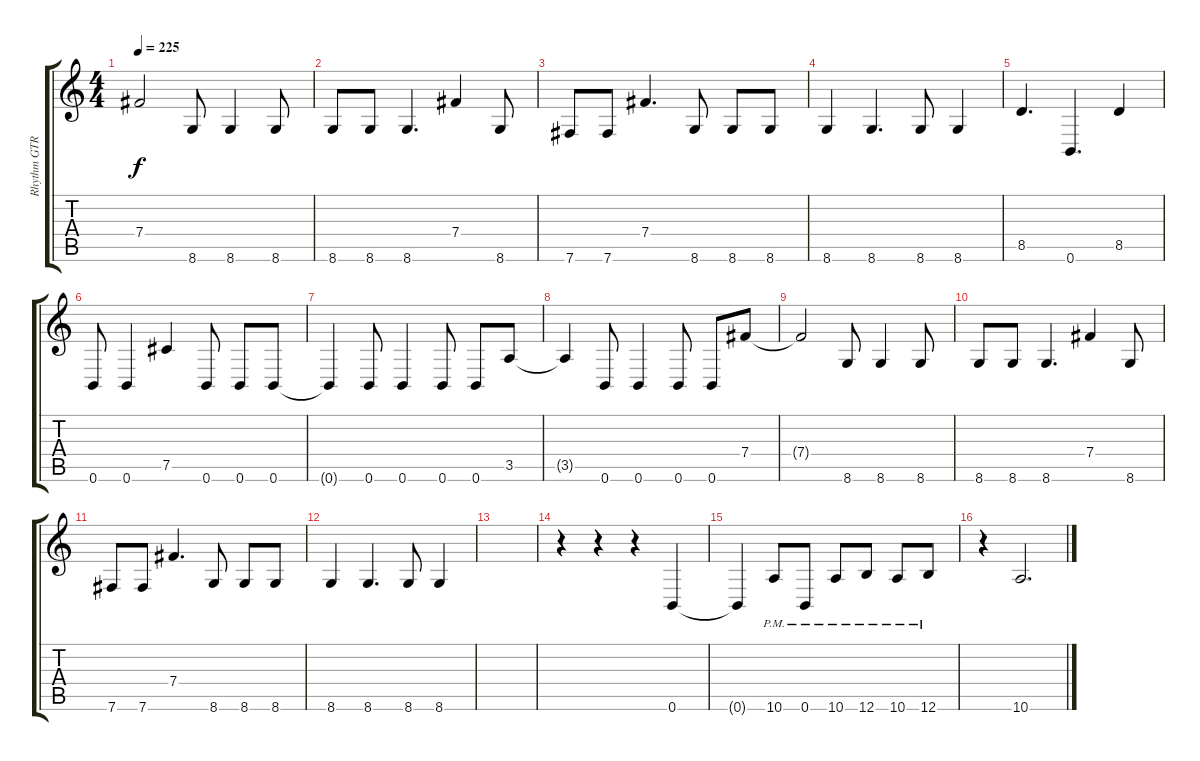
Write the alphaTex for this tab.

\track ("Rhythm GTR L" "Rhythm GTR") {instrument distortionguitar}
\staff {score tabs}
\tuning (Db4 Ab3 E3 B2 Gb2 B1) {hide}
\ts (4 4)
\tempo 225
\clef g2
\ks c
7.4{t}.2{dy f} 8.6.8 8.6.4 8.6.8 |
8.6.8 8.6.8 8.6.4{d} 7.4.4 8.6.8 |
7.6.8 7.6.8 7.4.4{d} 8.6.8 8.6.8 8.6.8 |
8.6.4 8.6.4{d} 8.6.8 8.6.4 |
8.5.4{d} 0.6.4{d} 8.5.4 |
0.6.8 0.6.4 7.5.4 0.6.8 0.6.8 0.6.8 |
0.6{t}.4 0.6.8 0.6.4 0.6.8 0.6.8 3.5.8 |
3.5{t}.4 0.6.8 0.6.4 0.6.8 0.6.8 7.4.8 |
7.4{t}.2 8.6.8 8.6.4 8.6.8 |
8.6.8 8.6.8 8.6.4{d} 7.4.4 8.6.8 |
7.6.8 7.6.8 7.4.4{d} 8.6.8 8.6.8 8.6.8 |
8.6.4 8.6.4{d} 8.6.8 8.6.4 |
|
r.4 r.4 r.4 0.6.4 |
0.6{t}.4 10.6{pm}.8 0.6{pm}.8 10.6{pm}.8 12.6{pm}.8 10.6{pm}.8 12.6{pm}.8 |
r.4 10.6.2{d}
